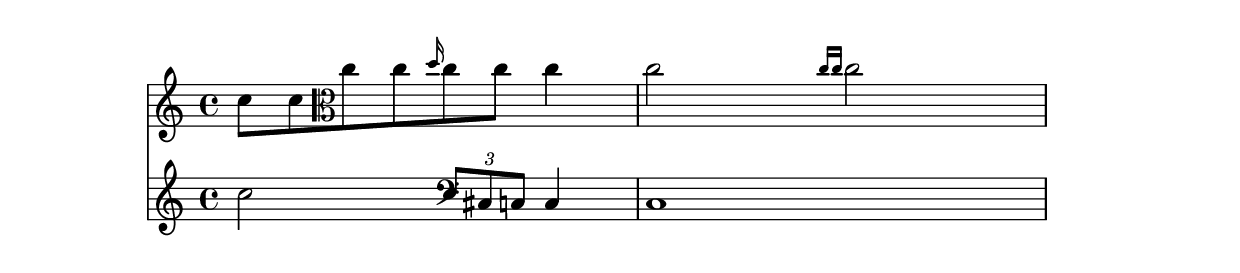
%% Do not edit this file; it is automatically
%% generated from LSR http://lsr.dsi.unimi.it
%% This file is in the public domain.
\version "2.13.10"

\header {
  lsrtags = "tweaks-and-overrides, spacing"

  texidoc = "
If @code{strict-note-spacing} is set spacing of notes is not influenced
by bars or clefs within a system. Rather, they are placed just before
the note that occurs at the same time. This may cause collisions.

"
  doctitle = "Proportional strict notespacing"
} % begin verbatim

\relative c'' <<
  \override Score.SpacingSpanner #'strict-note-spacing = ##t
  \set Score.proportionalNotationDuration = #(ly:make-moment 1 16)
  \new Staff {
    c8[ c \clef alto c c \grace { d16 } c8 c] c4
    c2 \grace { c16[ c16] } c2
  }
  \new Staff {
    c2 \times 2/3 { c8 \clef bass cis,, c } c4
    c1
  }
>>

